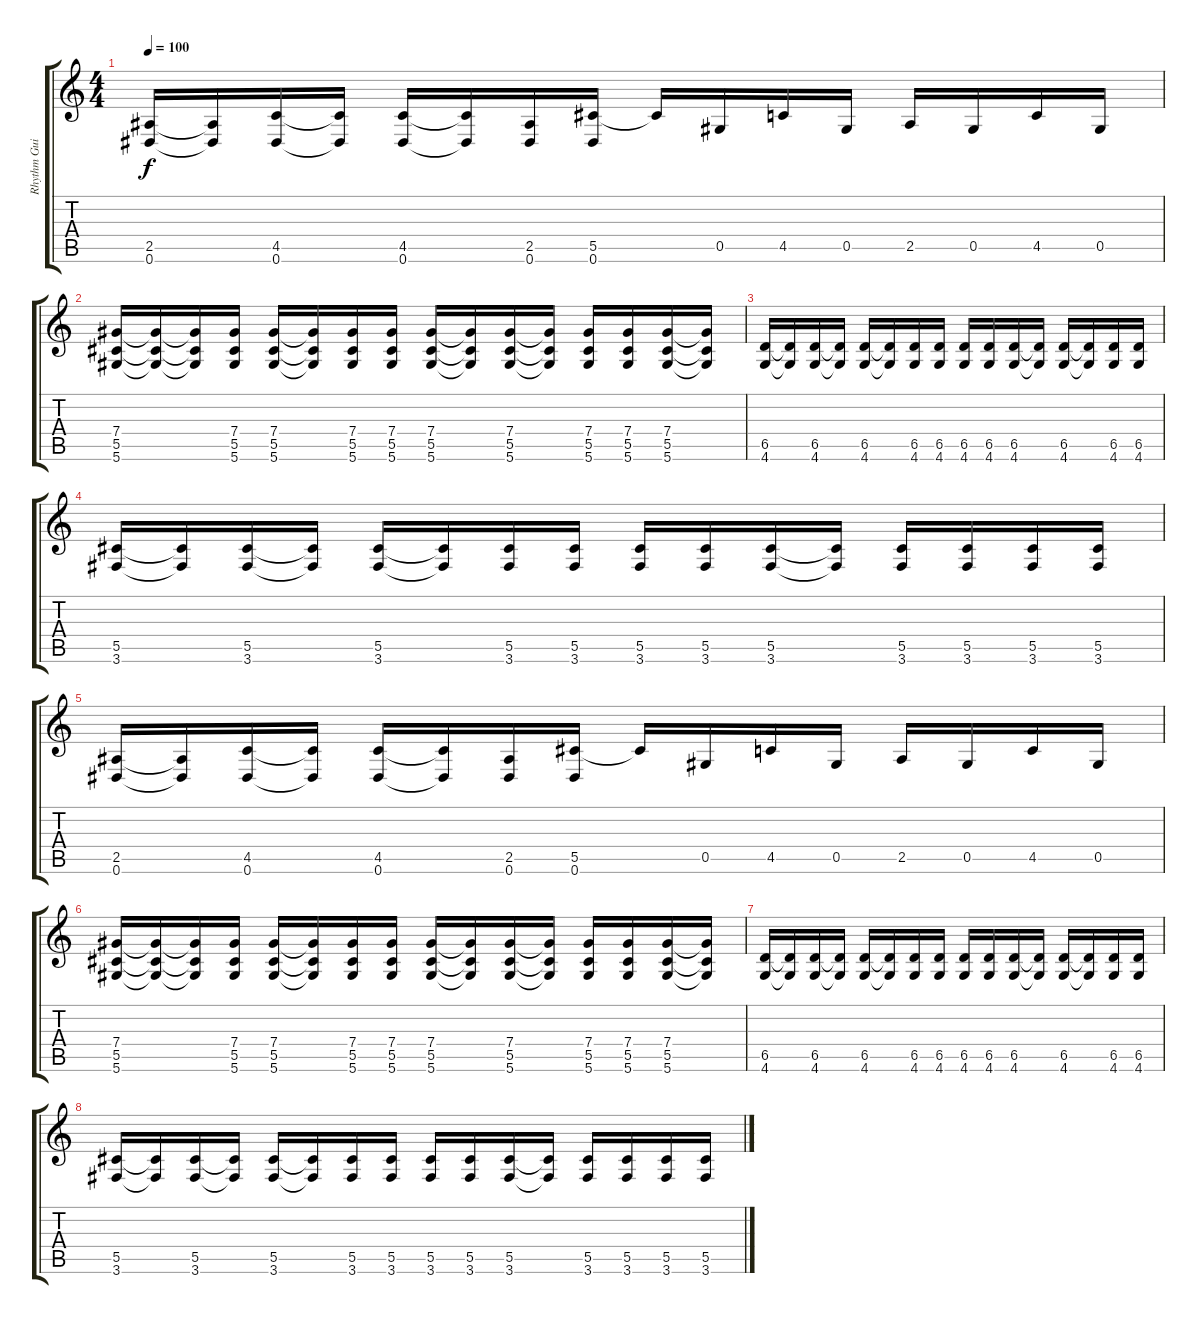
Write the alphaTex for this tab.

\track ("Rhythm Guitar 2" "Rhythm Gui") {instrument distortionguitar}
\staff {score tabs}
\tuning (Eb4 Bb3 Gb3 Db3 Ab2 Eb2) {hide}
\ts (4 4)
\tempo 100
\clef g2
\ks c
(2.5 0.6).16{dy f} (2.5{t} 0.6{t}).16 (4.5 0.6).16 (4.5{t} 0.6{t}).16 (4.5 0.6).16 (4.5{t} 0.6{t}).16 (2.5 0.6).16 (5.5 0.6).16 5.5{t}.16 0.5.16 4.5.16 0.5.16 2.5.16 0.5.16 4.5.16 0.5.16 |
(7.4 5.5 5.6).16 (7.4{t} 5.5{t} 5.6{t}).16 (7.4{t} 5.5{t} 5.6{t}).16 (7.4 5.5 5.6).16 (7.4 5.5 5.6).16 (7.4{t} 5.5{t} 5.6{t}).16 (7.4 5.5 5.6).16 (7.4 5.5 5.6).16 (7.4 5.5 5.6).16 (7.4{t} 5.5{t} 5.6{t}).16 (7.4 5.5 5.6).16 (7.4{t} 5.5{t} 5.6{t}).16 (7.4 5.5 5.6).16 (7.4 5.5 5.6).16 (7.4 5.5 5.6).16 (7.4{t} 5.5{t} 5.6{t}).16 |
(6.5 4.6).16 (6.5{t} 4.6{t}).16 (6.5 4.6).16 (6.5{t} 4.6{t}).16 (6.5 4.6).16 (6.5{t} 4.6{t}).16 (6.5 4.6).16 (6.5 4.6).16 (6.5 4.6).16 (6.5 4.6).16 (6.5 4.6).16 (6.5{t} 4.6{t}).16 (6.5 4.6).16 (6.5{t} 4.6{t}).16 (6.5 4.6).16 (6.5 4.6).16 |
(5.5 3.6).16 (5.5{t} 3.6{t}).16 (5.5 3.6).16 (5.5{t} 3.6{t}).16 (5.5 3.6).16 (5.5{t} 3.6{t}).16 (5.5 3.6).16 (5.5 3.6).16 (5.5 3.6).16 (5.5 3.6).16 (5.5 3.6).16 (5.5{t} 3.6{t}).16 (5.5 3.6).16 (5.5 3.6).16 (5.5 3.6).16 (5.5 3.6).16 |
(2.5 0.6).16 (2.5{t} 0.6{t}).16 (4.5 0.6).16 (4.5{t} 0.6{t}).16 (4.5 0.6).16 (4.5{t} 0.6{t}).16 (2.5 0.6).16 (5.5 0.6).16 5.5{t}.16 0.5.16 4.5.16 0.5.16 2.5.16 0.5.16 4.5.16 0.5.16 |
(7.4 5.5 5.6).16 (7.4{t} 5.5{t} 5.6{t}).16 (7.4{t} 5.5{t} 5.6{t}).16 (7.4 5.5 5.6).16 (7.4 5.5 5.6).16 (7.4{t} 5.5{t} 5.6{t}).16 (7.4 5.5 5.6).16 (7.4 5.5 5.6).16 (7.4 5.5 5.6).16 (7.4{t} 5.5{t} 5.6{t}).16 (7.4 5.5 5.6).16 (7.4{t} 5.5{t} 5.6{t}).16 (7.4 5.5 5.6).16 (7.4 5.5 5.6).16 (7.4 5.5 5.6).16 (7.4{t} 5.5{t} 5.6{t}).16 |
(6.5 4.6).16 (6.5{t} 4.6{t}).16 (6.5 4.6).16 (6.5{t} 4.6{t}).16 (6.5 4.6).16 (6.5{t} 4.6{t}).16 (6.5 4.6).16 (6.5 4.6).16 (6.5 4.6).16 (6.5 4.6).16 (6.5 4.6).16 (6.5{t} 4.6{t}).16 (6.5 4.6).16 (6.5{t} 4.6{t}).16 (6.5 4.6).16 (6.5 4.6).16 |
(5.5 3.6).16 (5.5{t} 3.6{t}).16 (5.5 3.6).16 (5.5{t} 3.6{t}).16 (5.5 3.6).16 (5.5{t} 3.6{t}).16 (5.5 3.6).16 (5.5 3.6).16 (5.5 3.6).16 (5.5 3.6).16 (5.5 3.6).16 (5.5{t} 3.6{t}).16 (5.5 3.6).16 (5.5 3.6).16 (5.5 3.6).16 (5.5 3.6).16
